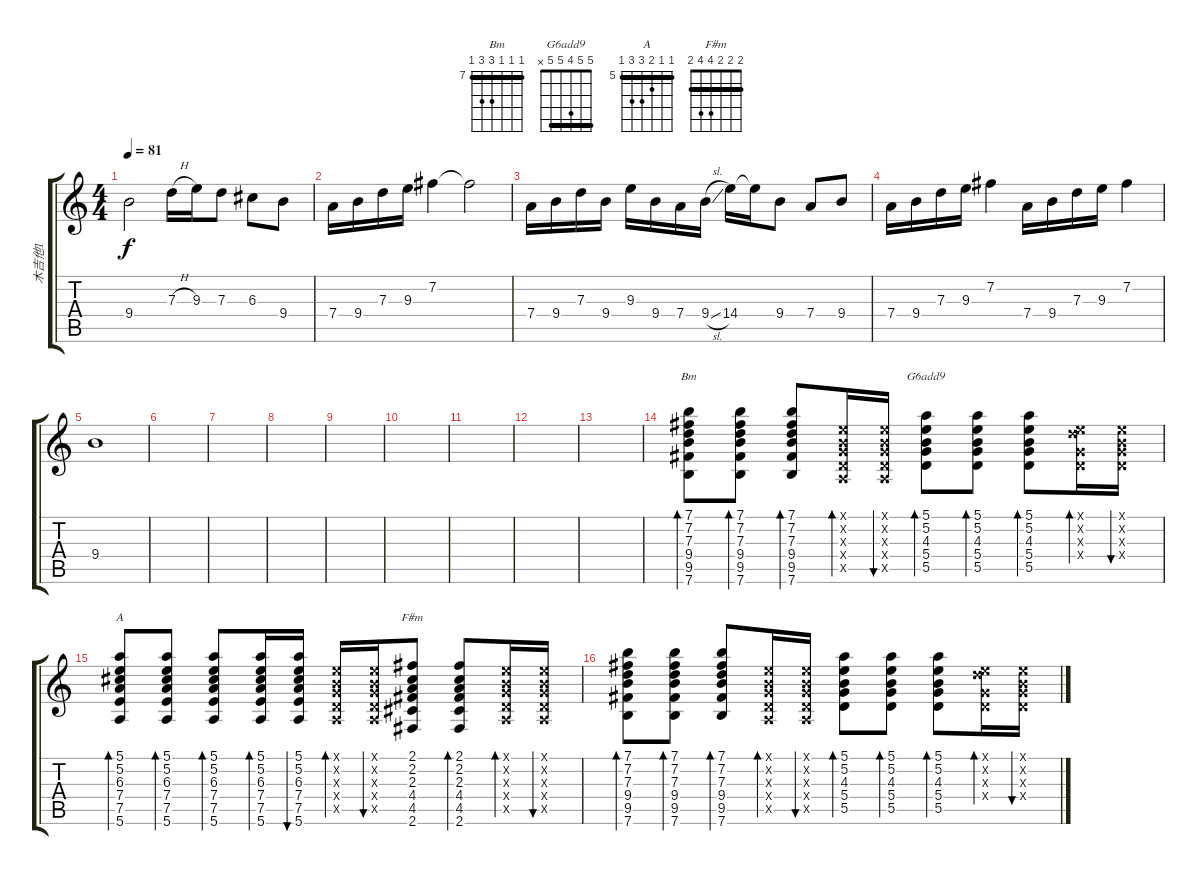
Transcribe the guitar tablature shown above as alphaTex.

\track ("木吉他1" "木吉他1") {instrument acousticguitarsteel}
\staff {score tabs}
\tuning (E4 B3 G3 D3 A2 E2) {hide}
\chord ("Bm" 7 7 7 9 9 7) {firstfret 7 barre 7}
\chord ("G6add9" 5 5 4 5 5 x) {barre 5}
\chord ("A" 5 5 6 7 7 5) {firstfret 5 barre 5}
\chord ("F#m" 2 2 2 4 4 2) {barre 2}
\ts (4 4)
\tempo 81
\clef g2
\ks c
9.4.2{dy f} 7.3{h}.16 9.3.16 7.3.8 6.3.8 9.4.8 |
7.4.16 9.4.16 7.3.16 9.3.16 7.2.4 7.2{t}.2 |
7.4.16 9.4.16 7.3.16 9.4.16 9.3.16 9.4.16 7.4.16 9.4{sl}.16 14.4.16 14.4{t}.16 9.4.8 7.4.8 9.4.8 |
7.4.16 9.4.16 7.3.16 9.3.16 7.2.4 7.4.16 9.4.16 7.3.16 9.3.16 7.2.4 |
9.4.1 |
|
|
|
|
|
|
|
|
(7.1 7.2 7.3 9.4 9.5 7.6).8{bd 30 ch "Bm"} (7.1 7.2 7.3 9.4 9.5 7.6).8{bd 30} (7.1 7.2 7.3 9.4 9.5 7.6).8{bd 30} (0.1{x} 0.2{x} 0.3{x} 0.4{x} 0.5{x}).16{bd 30} (0.1{x} 0.2{x} 0.3{x} 0.4{x} 0.5{x}).16{bu 30} (5.1 5.2 4.3 5.4 5.5).8{bd 30 ch "G6add9"} (5.1 5.2 4.3 5.4 5.5).8{bd 30} (5.1 5.2 4.3 5.4 5.5).8{bd 30} (0.1{x} 3.2{x} 0.3{x} 0.4{x}).16{bd 30} (0.1{x} 0.2{x} 0.3{x} 0.4{x}).16{bu 30} |
(5.1 5.2 6.3 7.4 7.5 5.6).8{bd 30 ch "A"} (5.1 5.2 6.3 7.4 7.5 5.6).8{bd 30} (5.1 5.2 6.3 7.4 7.5 5.6).8{bd 30} (5.1 5.2 6.3 7.4 7.5 5.6).16{bd 30} (5.1 5.2 6.3 7.4 7.5 5.6).16{bu 30} (0.1{x} 0.2{x} 0.3{x} 0.4{x} 0.5{x}).16{bd 30} (0.1{x} 0.2{x} 0.3{x} 0.4{x} 0.5{x}).16{bu 30} (2.1 2.2 2.3 4.4 4.5 2.6).8{ch "F#m"} (2.1 2.2 2.3 4.4 4.5 2.6).8{bd 30} (0.1{x} 0.2{x} 0.3{x} 0.4{x} 0.5{x}).16{bd 30} (0.1{x} 0.2{x} 0.3{x} 0.4{x} 0.5{x}).16{bu 30} |
(7.1 7.2 7.3 9.4 9.5 7.6).8{bd 30} (7.1 7.2 7.3 9.4 9.5 7.6).8{bd 30} (7.1 7.2 7.3 9.4 9.5 7.6).8{bd 30} (0.1{x} 0.2{x} 0.3{x} 0.4{x} 0.5{x}).16{bd 30} (0.1{x} 0.2{x} 0.3{x} 0.4{x} 0.5{x}).16{bu 30} (5.1 5.2 4.3 5.4 5.5).8{bd 30} (5.1 5.2 4.3 5.4 5.5).8{bd 30} (5.1 5.2 4.3 5.4 5.5).8{bd 30} (0.1{x} 3.2{x} 0.3{x} 0.4{x}).16{bd 30} (0.1{x} 0.2{x} 0.3{x} 0.4{x}).16{bu 30}
